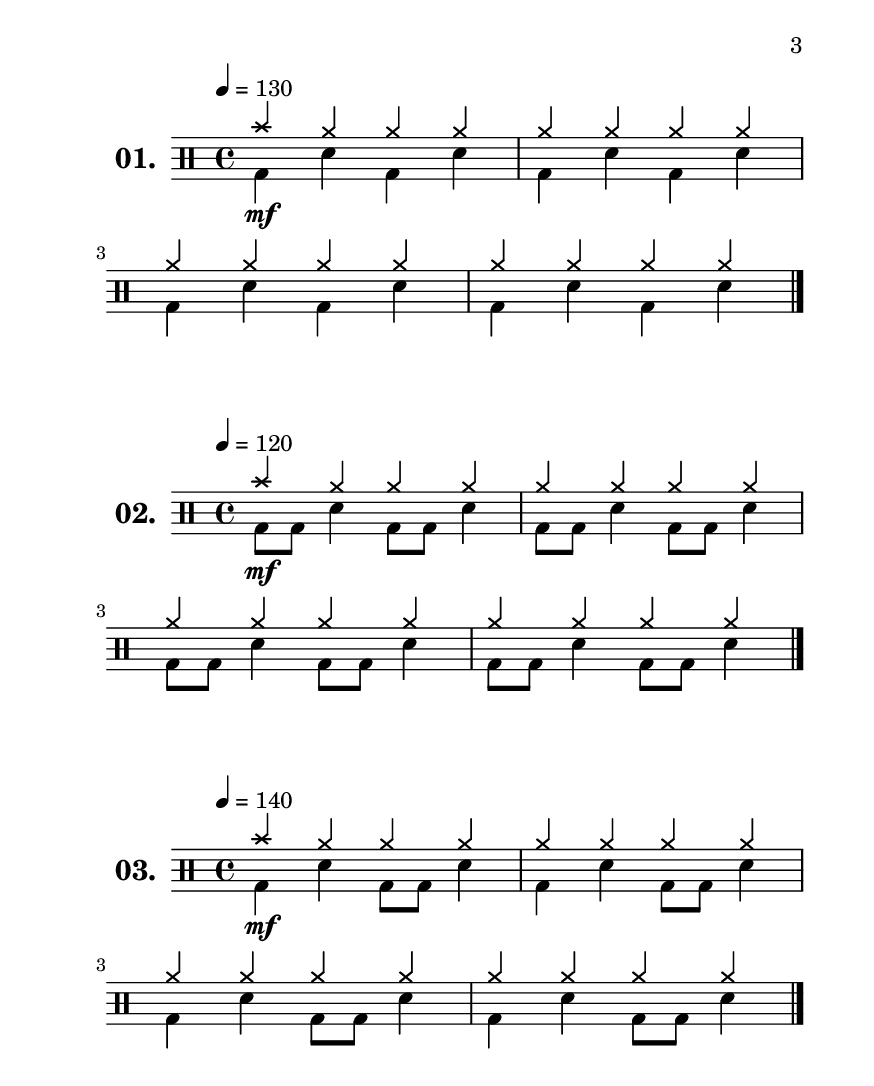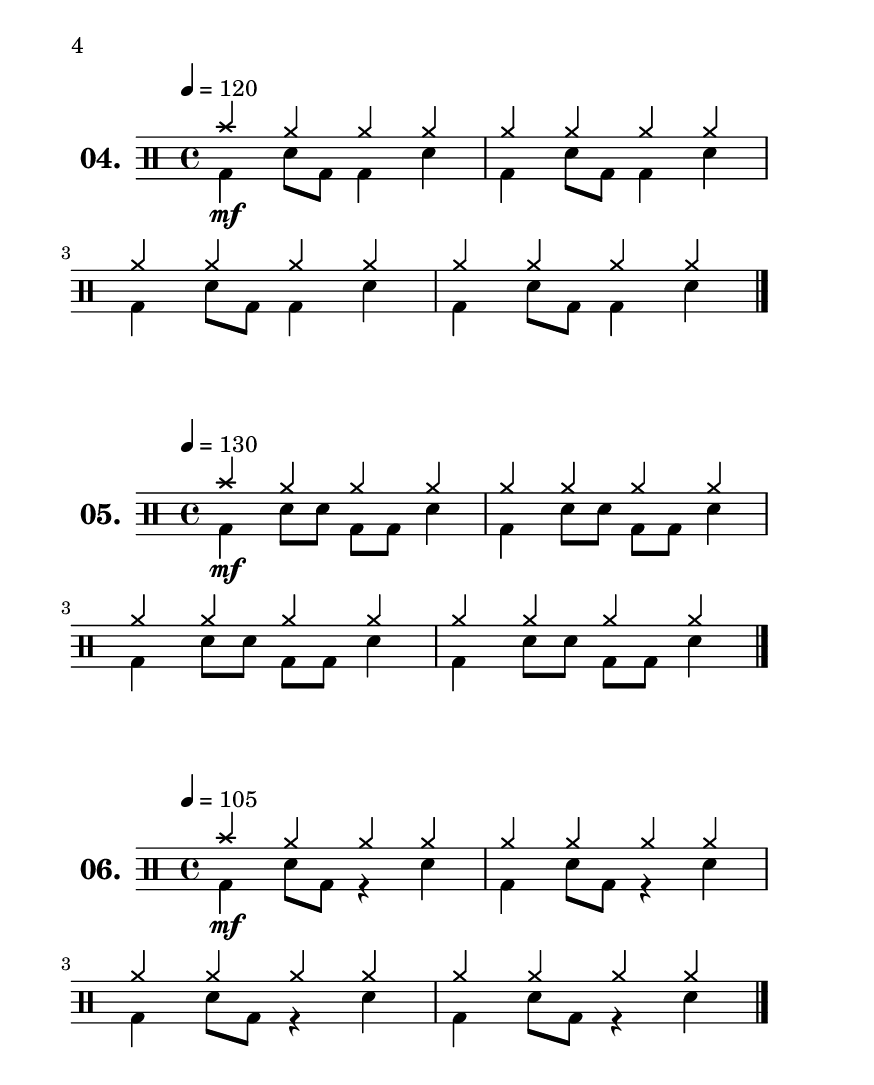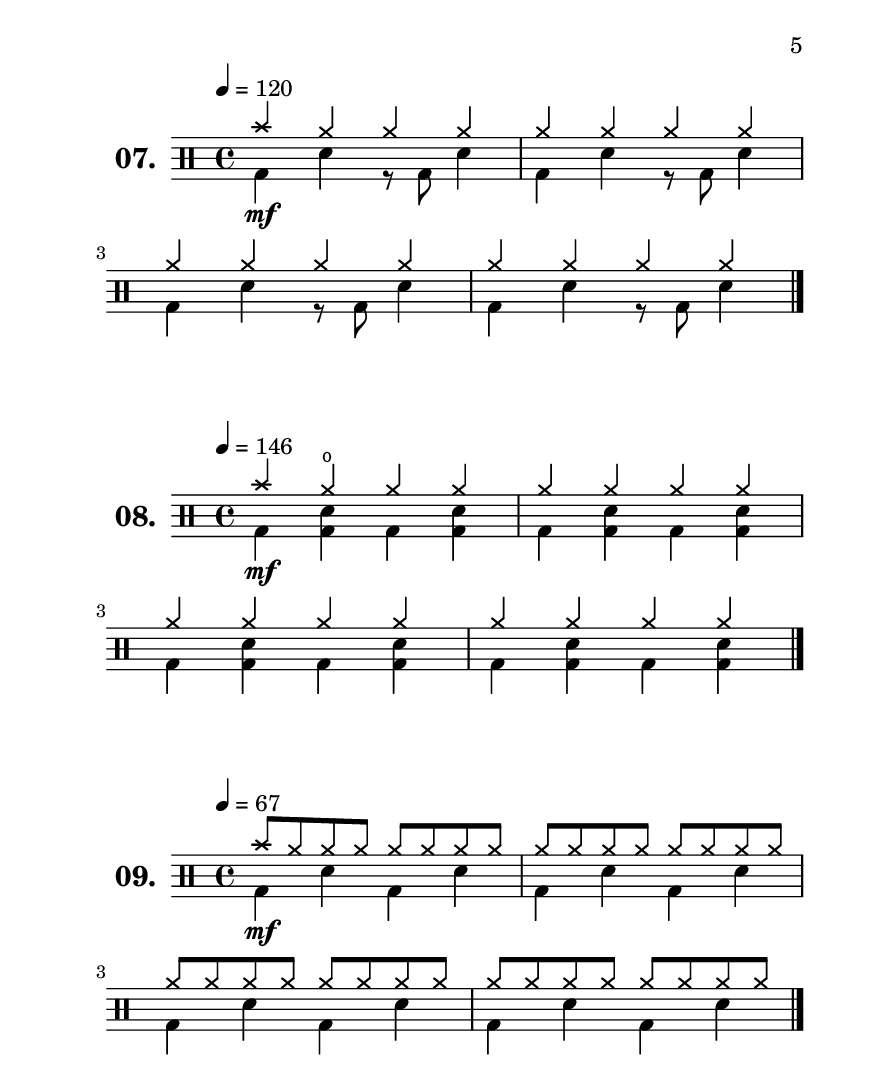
\version "2.24.1"

\include "drumpitch-init.ly"

\paper {
  #(set-paper-size "a5")
  top-margin = 12\mm    % Margem superior
  bottom-margin = 12\mm % Margem inferior
  inner-margin = 18\mm  % Margem interna (lado da encadernação)
  outer-margin = 12\mm  % Margem externa
  two-sided = ##t       % Ativa layout frente e verso
  ragged-last = ##f     % Força o último sistema a ocupar largura total
  ragged-bottom = ##t   % Permite página "desalinhada" no final

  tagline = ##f

  tocTitleMarkup = \markup \column { \null \fill-line { \null \huge \bold "Índice"  \null } \null }
  
  tocItemMarkup = \markup \fill-line { \fromproperty #'toc:text \fromproperty #'toc:page }
  
  tocItemMarkup = \tocItemWithDotsMarkup

}



global = {
  \set DrumStaff.drumStyleTable = #weinberg-drums-style
}

\book {
  % CAPA
  \markup \fill-line {
    \override #'(baseline-skip . 5)
    \center-column {
      \fontsize #2 "Samuel Santana"
      \vspace #8
      \fontsize #6 \bold "CADERNO DE ESTUDOS"
      \null
      \fontsize #6 "- BATERIA -"
      \vspace #3
      \fontsize #20 "♬"
      %\fontsize #24 "𝄢"
      %\fontsize #20 "𝄞"
      \vspace #10
      "© 2025 Real Sigma Music | LilyPond 2.24.1"
    }
  }
  \pageBreak
  
  \markuplist \table-of-contents
  \pageBreak

  \tocItem \markup "Estudo 01 (Funck)"
  \score {
    \new DrumStaff <<
      \global
      \clef "percussion"
      \set Staff.instrumentName = \markup \bold \fontsize #2 "01."
      \tempo 4 = 130
      \new DrumVoice {
        \voiceOne
        \drummode {
          cymc4 hh hh hh
          hh4 hh hh hh
          \break
          hh4 hh hh hh
          hh4 hh hh hh
          \bar "|."
        }
      }
      \new DrumVoice {
        \voiceTwo
        \drummode {
          bd4\mf sn bd sn
          bd4 sn bd sn
          \break
          bd4 sn bd sn
          bd4 sn bd sn
          \bar "|."
        }
      }
    >>
  }

  \markup \vspace #1

  \tocItem \markup "Estudo 02 (Rock)"
  \score {
    \new DrumStaff <<
      \global
      \clef "percussion"
      \set Staff.instrumentName = \markup \bold \fontsize #2 "02."
      \tempo 4 = 120
      \new DrumVoice {
        \voiceOne
        \drummode {
          cymc4 hh hh hh
          hh4 hh hh hh
          \break
          hh4 hh hh hh
          hh4 hh hh hh
          \bar "|."
        }
      }
      \new DrumVoice {
        \voiceTwo
        \drummode {
          bd8_\mf bd sn4 bd8 bd sn4
          bd8 bd sn4 bd8 bd sn4
          \break
          bd8 bd sn4 bd8 bd sn4
          bd8 bd sn4 bd8 bd sn4
          \bar "|."
        }
      }
    >>
  }

  \markup \vspace #1

  \tocItem \markup "Estudo 03"
  \score {
    \new DrumStaff <<
      \global
      \clef "percussion"
      \set Staff.instrumentName = \markup \bold \fontsize #2 "03."
      \tempo 4 = 140
      \new DrumVoice {
        \voiceOne
        \drummode {
          cymc4 hh hh hh
          hh4 hh hh hh
          \break
          hh4 hh hh hh
          hh4 hh hh hh
          \bar "|."
        }
      }
      \new DrumVoice {
        \voiceTwo
        \drummode {
          bd4_\mf sn bd8 bd sn4
          bd4 sn bd8 bd sn4
          \break
          bd4 sn bd8 bd sn4
          bd4 sn bd8 bd sn4
          \bar "|."
        }
      }
    >>
  }

  \markup \vspace #1

  \pageBreak

  \tocItem \markup "Estudo 04 (Pop)"
  \score {
    \new DrumStaff <<
      \global
      \clef "percussion"
      \set Staff.instrumentName = \markup \bold \fontsize #2 "04."
      \tempo 4 = 120
      \new DrumVoice {
        \voiceOne
        \drummode {
          cymc4 hh hh hh
          hh4 hh hh hh
          \break
          hh4 hh hh hh
          hh4 hh hh hh
          \bar "|."
        }
      }
      \new DrumVoice {
        \voiceTwo
        \drummode {
          bd4_\mf sn8 bd bd4 sn
          bd4 sn8 bd8 bd4 sn
          \break
          bd4 sn8 bd8 bd4 sn
          bd4 sn8 bd8 bd4 sn
          \bar "|."
        }
      }
    >>
  }

  \markup \vspace #1

  \tocItem \markup "Estudo 05 (Pop & Rock)"
  \score {
    \new DrumStaff <<
      \global
      \clef "percussion"
      \set Staff.instrumentName = \markup \bold \fontsize #2 "05."
      \tempo 4 = 130
      \new DrumVoice {
        \voiceOne
        \drummode {
          cymc4 hh hh hh
          hh4 hh hh hh
          \break
          hh4 hh hh hh
          hh4 hh hh hh
          \bar "|."
        }
      }
      \new DrumVoice {
        \voiceTwo
        \drummode {
          bd4_\mf sn8 sn bd bd sn4
          bd4 sn8 sn bd bd sn4
          \break
          bd4 sn8 sn bd bd sn4
          bd4 sn8 sn bd bd sn4
          \bar "|."
        }
      }
    >>
  }

  \markup \vspace #1

  \tocItem \markup "Estudo 06"
  \score {
    \new DrumStaff <<
      \global
      \clef "percussion"
      \set Staff.instrumentName = \markup \bold \fontsize #2 "06."
      \tempo 4 = 105
      \new DrumVoice {
        \voiceOne
        \drummode {
          cymc4 hh hh hh
          hh4 hh hh hh
          \break
          hh4 hh hh hh
          hh4 hh hh hh
          \bar "|."
        }
      }
      \new DrumVoice {
        \voiceTwo
        \drummode {
          bd4_\mf sn8 bd r4 sn
          bd4 sn8 bd8 r4 sn
          \break
          bd4 sn8 bd8 r4 sn
          bd4 sn8 bd8 r4 sn
          \bar "|."
        }
      }
    >>
  }

  \markup \vspace #1

  \pageBreak

  \tocItem \markup "Estudo 07"
  \score {
    \new DrumStaff <<
      \global
      \clef "percussion"
      \set Staff.instrumentName = \markup \bold \fontsize #2 "07."
      \tempo 4 = 120
      \new DrumVoice {
        \voiceOne
        \drummode {
          cymc4 hh hh hh
          hh4 hh hh hh
          \break
          hh4 hh hh hh
          hh4 hh hh hh
          \bar "|."
        }
      }
      \new DrumVoice {
        \voiceTwo
        \drummode {
          bd4_\mf sn r8 bd sn4
          bd4 sn r8 bd sn4
          \break
          bd4 sn r8 bd sn4
          bd4 sn r8 bd sn4
          \bar "|."
        }
      }
    >>
  }

  \markup \vspace #1
  
  \tocItem \markup "Estudo 08"
  \score {
    \new DrumStaff <<
      \global
      \clef "percussion"
      \set Staff.instrumentName = \markup \bold \fontsize #2 "08."
      \tempo 4 = 146
      \new DrumVoice {
        \voiceOne
        \drummode {
          cymc4 hho hh hh
          hh4 hh hh hh
          \break
          hh4 hh hh hh
          hh4 hh hh hh
          \bar "|."
        }
      }
      \new DrumVoice {
        \voiceTwo
        \drummode {
          bd4_\mf <bd sn> bd <bd sn>
          bd4 <bd sn> bd <bd sn>
          \break
          bd4 <bd sn> bd <bd sn>
          bd4 <bd sn> bd <bd sn>
          \bar "|."
        }
      }
    >>
  }

  \markup \vspace #1
  
  \tocItem \markup "Estudo 09 (Ballad)"
  \score {
    \new DrumStaff <<
      \global
      \clef "percussion"
      \set Staff.instrumentName = \markup \bold \fontsize #2 "09."
      \tempo 4 = 67
      \new DrumVoice {
        \voiceOne
        \drummode {
          cymc8 hh hh hh hh hh hh hh
          hh hh hh hh hh hh hh hh
          \break
          hh hh hh hh hh hh hh hh
          hh hh hh hh hh hh hh hh
          \bar "|."
        }
      }
      \new DrumVoice {
        \voiceTwo
        \drummode {
          bd4\mf sn bd sn
          bd4 sn bd sn
          \break
          bd4 sn bd sn
          bd4 sn bd sn
          \bar "|."
        }
      }
    >>
  }
}
